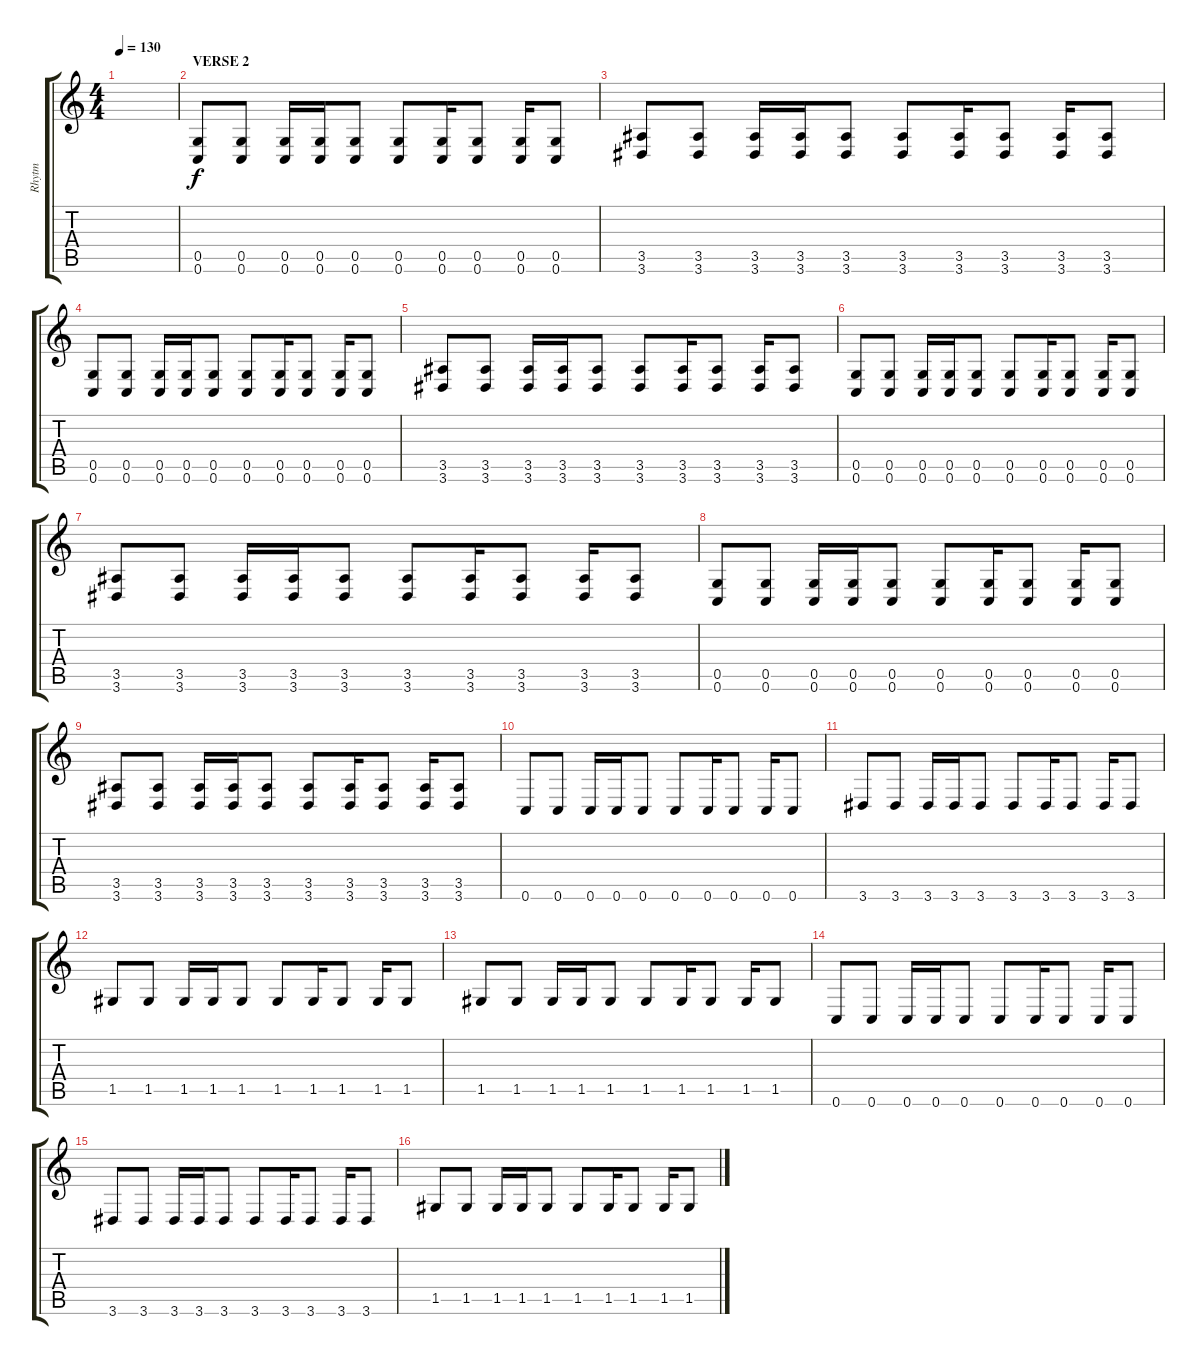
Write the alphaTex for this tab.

\track ("Rhytm" "Rhytm") {instrument distortionguitar}
\staff {score tabs}
\tuning (D4 A3 F3 C3 G2 C2) {hide}
\ts (4 4)
\tempo 130
\clef g2
\ks c
|
\section ("" "VERSE 2")
(0.5 0.6).8 (0.5 0.6).8 (0.5 0.6).16 (0.5 0.6).16 (0.5 0.6).8 (0.5 0.6).8 (0.5 0.6).16 (0.5 0.6).8 (0.5 0.6).16 (0.5 0.6).8 |
(3.5 3.6).8 (3.5 3.6).8 (3.5 3.6).16 (3.5 3.6).16 (3.5 3.6).8 (3.5 3.6).8 (3.5 3.6).16 (3.5 3.6).8 (3.5 3.6).16 (3.5 3.6).8 |
(0.5 0.6).8 (0.5 0.6).8 (0.5 0.6).16 (0.5 0.6).16 (0.5 0.6).8 (0.5 0.6).8 (0.5 0.6).16 (0.5 0.6).8 (0.5 0.6).16 (0.5 0.6).8 |
(3.5 3.6).8 (3.5 3.6).8 (3.5 3.6).16 (3.5 3.6).16 (3.5 3.6).8 (3.5 3.6).8 (3.5 3.6).16 (3.5 3.6).8 (3.5 3.6).16 (3.5 3.6).8 |
(0.5 0.6).8 (0.5 0.6).8 (0.5 0.6).16 (0.5 0.6).16 (0.5 0.6).8 (0.5 0.6).8 (0.5 0.6).16 (0.5 0.6).8 (0.5 0.6).16 (0.5 0.6).8 |
(3.5 3.6).8 (3.5 3.6).8 (3.5 3.6).16 (3.5 3.6).16 (3.5 3.6).8 (3.5 3.6).8 (3.5 3.6).16 (3.5 3.6).8 (3.5 3.6).16 (3.5 3.6).8 |
(0.5 0.6).8 (0.5 0.6).8 (0.5 0.6).16 (0.5 0.6).16 (0.5 0.6).8 (0.5 0.6).8 (0.5 0.6).16 (0.5 0.6).8 (0.5 0.6).16 (0.5 0.6).8 |
(3.5 3.6).8 (3.5 3.6).8 (3.5 3.6).16 (3.5 3.6).16 (3.5 3.6).8 (3.5 3.6).8 (3.5 3.6).16 (3.5 3.6).8 (3.5 3.6).16 (3.5 3.6).8 |
0.6.8 0.6.8 0.6.16 0.6.16 0.6.8 0.6.8 0.6.16 0.6.8 0.6.16 0.6.8 |
3.6.8 3.6.8 3.6.16 3.6.16 3.6.8 3.6.8 3.6.16 3.6.8 3.6.16 3.6.8 |
1.5.8 1.5.8 1.5.16 1.5.16 1.5.8 1.5.8 1.5.16 1.5.8 1.5.16 1.5.8 |
1.5.8 1.5.8 1.5.16 1.5.16 1.5.8 1.5.8 1.5.16 1.5.8 1.5.16 1.5.8 |
0.6.8 0.6.8 0.6.16 0.6.16 0.6.8 0.6.8 0.6.16 0.6.8 0.6.16 0.6.8 |
3.6.8 3.6.8 3.6.16 3.6.16 3.6.8 3.6.8 3.6.16 3.6.8 3.6.16 3.6.8 |
1.5.8 1.5.8 1.5.16 1.5.16 1.5.8 1.5.8 1.5.16 1.5.8 1.5.16 1.5.8
